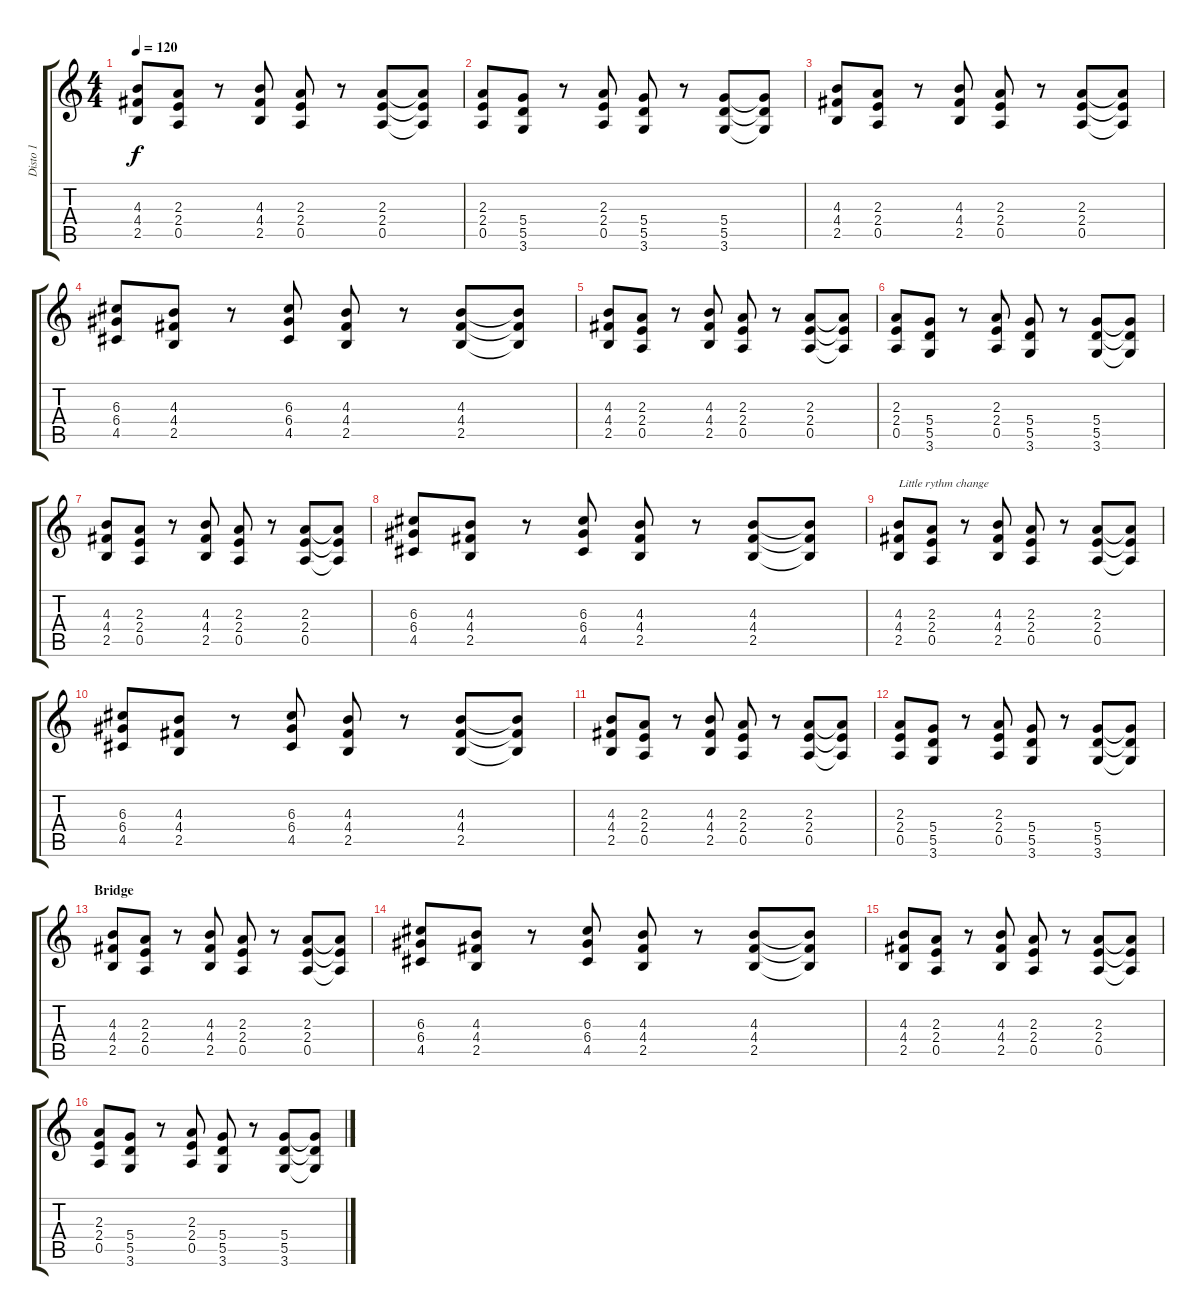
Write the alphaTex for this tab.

\track ("Disto 1" "Disto 1") {instrument distortionguitar}
\staff {score tabs}
\tuning (E4 B3 G3 D3 A2 E2) {hide}
\ts (4 4)
\tempo 120
\clef g2
\ks c
(4.3 4.4 2.5).8{dy f volume 12} (2.3 2.4 0.5).8 r.8 (4.3 4.4 2.5).8 (2.3 2.4 0.5).8 r.8 (2.3 2.4 0.5).8 (2.3{t} 2.4{t} 0.5{t}).8 |
(2.3 2.4 0.5).8 (5.4 5.5 3.6).8 r.8 (2.3 2.4 0.5).8 (5.4 5.5 3.6).8 r.8 (5.4 5.5 3.6).8 (5.4{t} 5.5{t} 3.6{t}).8 |
(4.3 4.4 2.5).8 (2.3 2.4 0.5).8 r.8 (4.3 4.4 2.5).8 (2.3 2.4 0.5).8 r.8 (2.3 2.4 0.5).8 (2.3{t} 2.4{t} 0.5{t}).8 |
(6.3 6.4 4.5).8 (4.3 4.4 2.5).8 r.8 (6.3 6.4 4.5).8 (4.3 4.4 2.5).8 r.8 (4.3 4.4 2.5).8 (4.3{t} 4.4{t} 2.5{t}).8 |
(4.3 4.4 2.5).8 (2.3 2.4 0.5).8 r.8 (4.3 4.4 2.5).8 (2.3 2.4 0.5).8 r.8 (2.3 2.4 0.5).8 (2.3{t} 2.4{t} 0.5{t}).8 |
(2.3 2.4 0.5).8 (5.4 5.5 3.6).8 r.8 (2.3 2.4 0.5).8 (5.4 5.5 3.6).8 r.8 (5.4 5.5 3.6).8 (5.4{t} 5.5{t} 3.6{t}).8 |
(4.3 4.4 2.5).8 (2.3 2.4 0.5).8 r.8 (4.3 4.4 2.5).8 (2.3 2.4 0.5).8 r.8 (2.3 2.4 0.5).8 (2.3{t} 2.4{t} 0.5{t}).8 |
(6.3 6.4 4.5).8 (4.3 4.4 2.5).8 r.8 (6.3 6.4 4.5).8 (4.3 4.4 2.5).8 r.8 (4.3 4.4 2.5).8 (4.3{t} 4.4{t} 2.5{t}).8 |
(4.3 4.4 2.5).8{txt "Little rythm change" volume 12} (2.3 2.4 0.5).8 r.8 (4.3 4.4 2.5).8 (2.3 2.4 0.5).8 r.8 (2.3 2.4 0.5).8 (2.3{t} 2.4{t} 0.5{t}).8 |
(6.3 6.4 4.5).8 (4.3 4.4 2.5).8 r.8 (6.3 6.4 4.5).8 (4.3 4.4 2.5).8 r.8 (4.3 4.4 2.5).8 (4.3{t} 4.4{t} 2.5{t}).8 |
(4.3 4.4 2.5).8 (2.3 2.4 0.5).8 r.8 (4.3 4.4 2.5).8 (2.3 2.4 0.5).8 r.8 (2.3 2.4 0.5).8 (2.3{t} 2.4{t} 0.5{t}).8 |
(2.3 2.4 0.5).8 (5.4 5.5 3.6).8 r.8 (2.3 2.4 0.5).8 (5.4 5.5 3.6).8 r.8 (5.4 5.5 3.6).8 (5.4{t} 5.5{t} 3.6{t}).8 |
\section ("" "Bridge")
(4.3 4.4 2.5).8 (2.3 2.4 0.5).8 r.8 (4.3 4.4 2.5).8 (2.3 2.4 0.5).8 r.8 (2.3 2.4 0.5).8 (2.3{t} 2.4{t} 0.5{t}).8 |
(6.3 6.4 4.5).8 (4.3 4.4 2.5).8 r.8 (6.3 6.4 4.5).8 (4.3 4.4 2.5).8 r.8 (4.3 4.4 2.5).8 (4.3{t} 4.4{t} 2.5{t}).8 |
(4.3 4.4 2.5).8 (2.3 2.4 0.5).8 r.8 (4.3 4.4 2.5).8 (2.3 2.4 0.5).8 r.8 (2.3 2.4 0.5).8 (2.3{t} 2.4{t} 0.5{t}).8 |
(2.3 2.4 0.5).8 (5.4 5.5 3.6).8 r.8 (2.3 2.4 0.5).8 (5.4 5.5 3.6).8 r.8 (5.4 5.5 3.6).8 (5.4{t} 5.5{t} 3.6{t}).8
